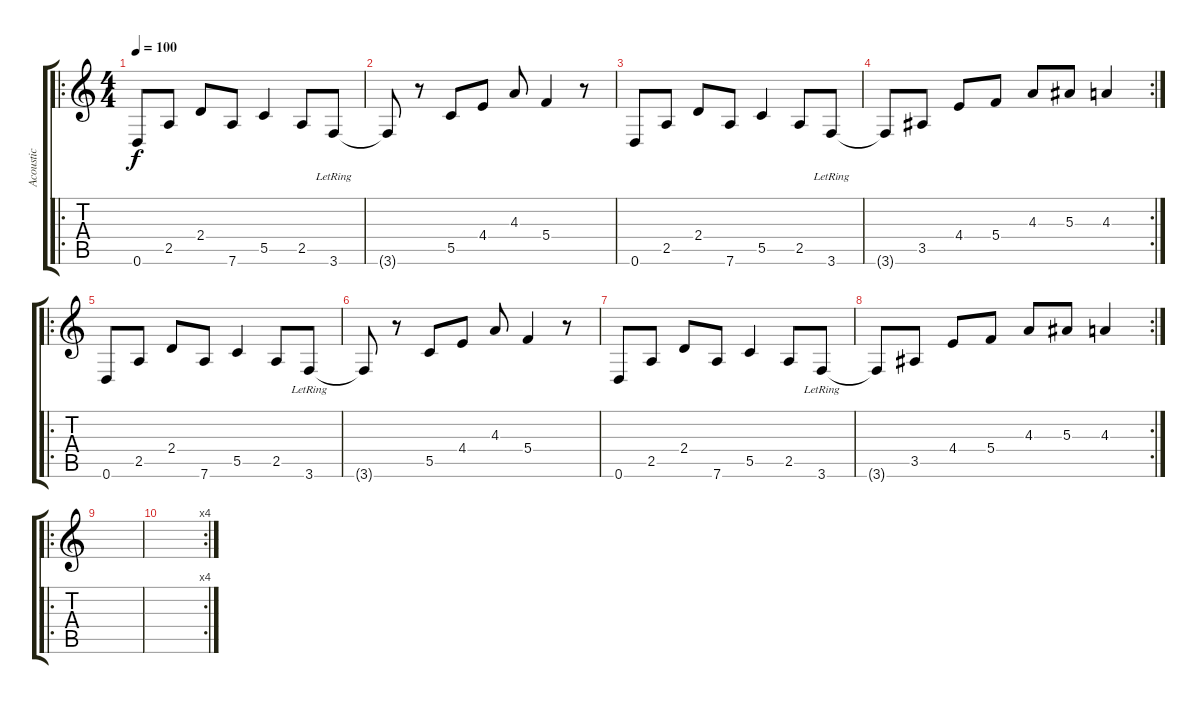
\track ("Acoustic" "Acoustic") {instrument acousticguitarsteel}
\staff {score tabs}
\tuning (D4 A3 F3 C3 G2 D2) {hide}
\ro
\ts (4 4)
\tempo 100
\clef g2
\ks c
0.6.8{dy f instrument acousticguitarsteel} 2.5.8 2.4.8 7.6.8 5.5.4 2.5.8 3.6{lr}.8 |
3.6{t}.8 r.8 5.5.8 4.4.8 4.3.8 5.4.4 r.8 |
0.6.8 2.5.8 2.4.8 7.6.8 5.5.4 2.5.8 3.6{lr}.8 |
\rc 2
3.6{t}.8 3.5.8 4.4.8 5.4.8 4.3.8 5.3.8 4.3.4 |
\ro
0.6.8 2.5.8 2.4.8 7.6.8 5.5.4 2.5.8 3.6{lr}.8 |
3.6{t}.8 r.8 5.5.8 4.4.8 4.3.8 5.4.4 r.8 |
0.6.8 2.5.8 2.4.8 7.6.8 5.5.4 2.5.8 3.6{lr}.8 |
\rc 2
3.6{t}.8 3.5.8 4.4.8 5.4.8 4.3.8 5.3.8 4.3.4 |
\ro
|
\rc 4
